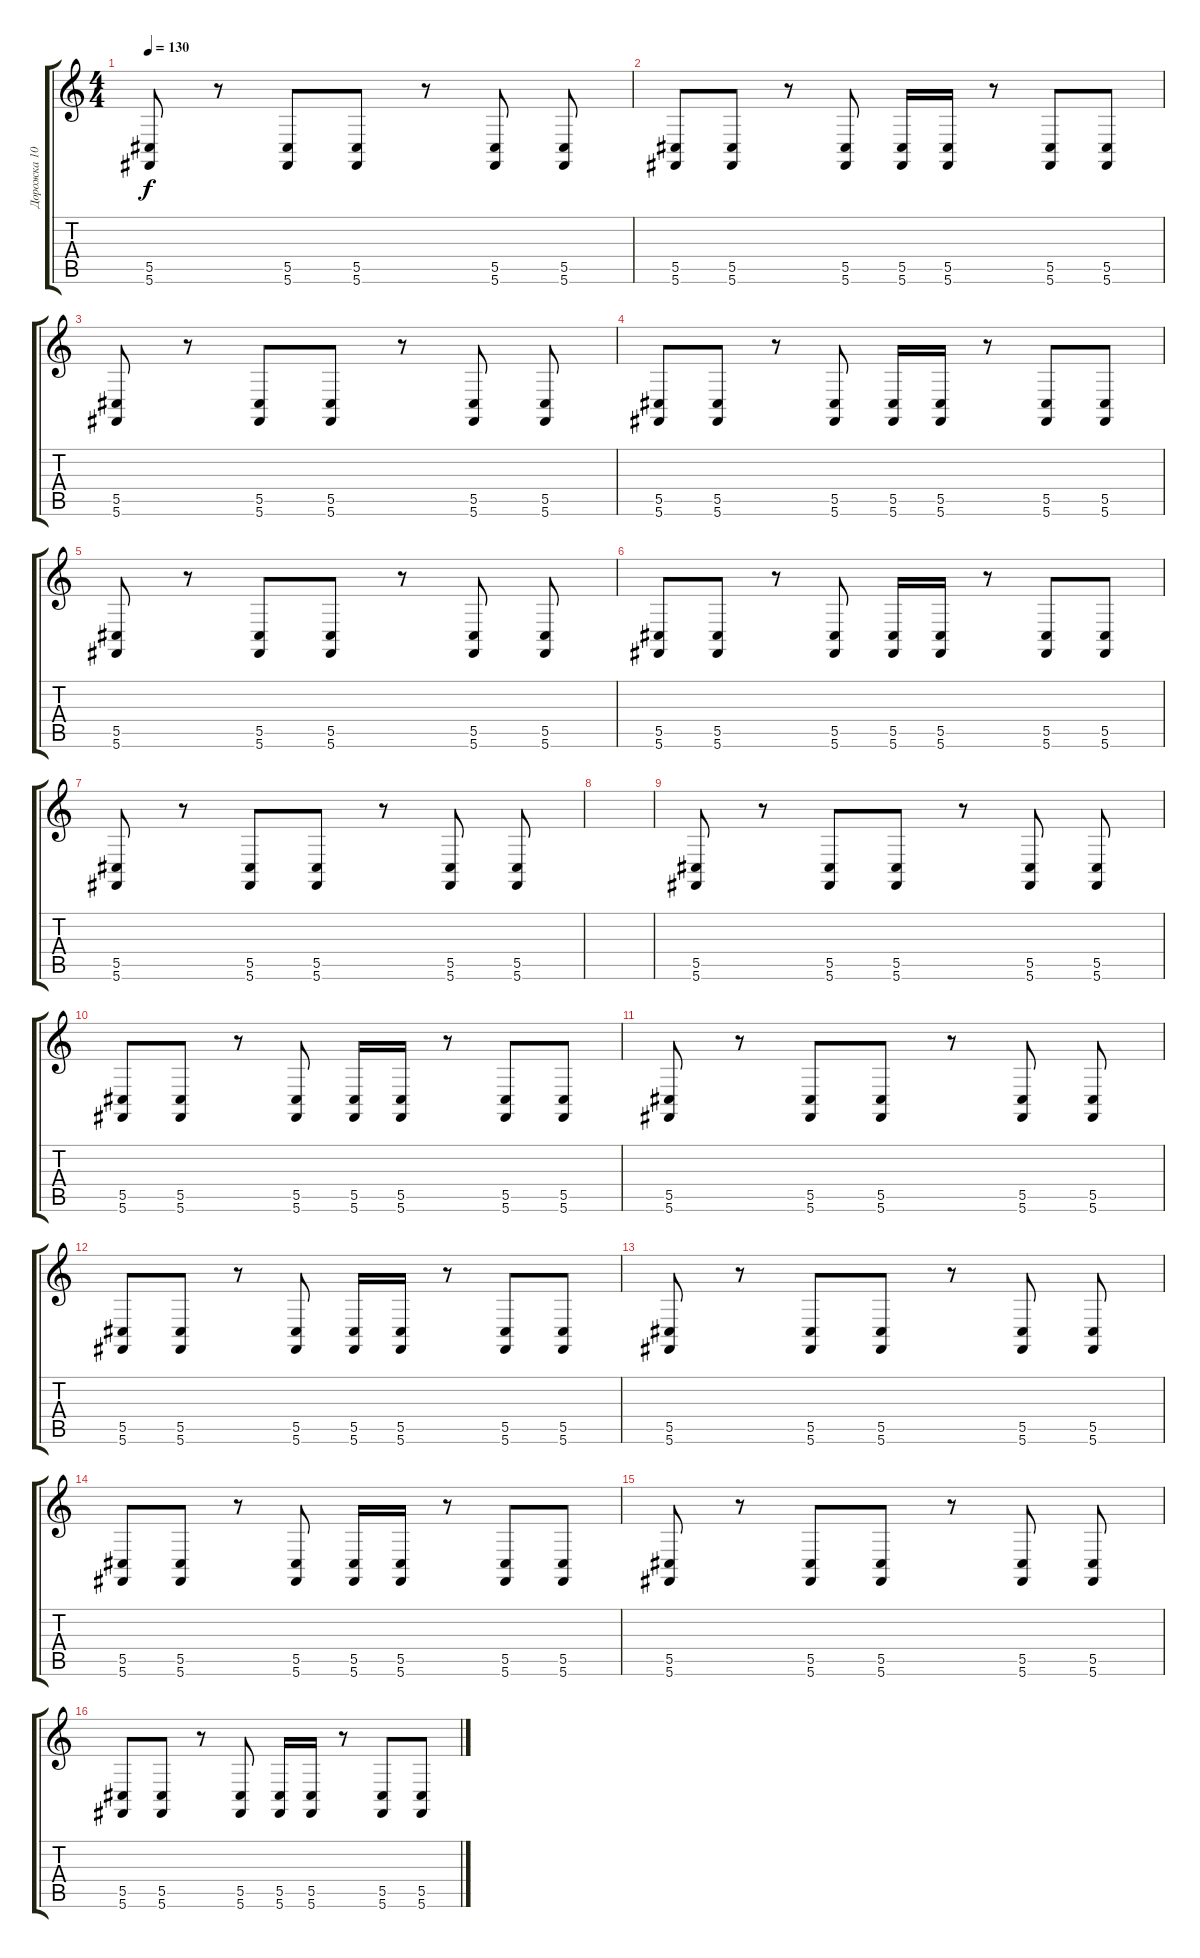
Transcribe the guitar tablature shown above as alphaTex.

\track ("Дорожка 10" "Дорожка 10") {instrument lead8bassandlead}
\staff {score tabs}
\tuning (Eb4 Bb3 Gb3 Db3 Ab2 Db2) {hide}
\ts (4 4)
\tempo 130
\clef g2
\ks c
(5.5 5.6).8{dy f} r.8 (5.5 5.6).8 (5.5 5.6).8 r.8 (5.5 5.6).8 (5.5 5.6).8 |
(5.5 5.6).8 (5.5 5.6).8 r.8 (5.5 5.6).8 (5.5 5.6).16 (5.5 5.6).16 r.8 (5.5 5.6).8 (5.5 5.6).8 |
(5.5 5.6).8 r.8 (5.5 5.6).8 (5.5 5.6).8 r.8 (5.5 5.6).8 (5.5 5.6).8 |
(5.5 5.6).8 (5.5 5.6).8 r.8 (5.5 5.6).8 (5.5 5.6).16 (5.5 5.6).16 r.8 (5.5 5.6).8 (5.5 5.6).8 |
(5.5 5.6).8 r.8 (5.5 5.6).8 (5.5 5.6).8 r.8 (5.5 5.6).8 (5.5 5.6).8 |
(5.5 5.6).8 (5.5 5.6).8 r.8 (5.5 5.6).8 (5.5 5.6).16 (5.5 5.6).16 r.8 (5.5 5.6).8 (5.5 5.6).8 |
(5.5 5.6).8 r.8 (5.5 5.6).8 (5.5 5.6).8 r.8 (5.5 5.6).8 (5.5 5.6).8 |
|
(5.5 5.6).8 r.8 (5.5 5.6).8 (5.5 5.6).8 r.8 (5.5 5.6).8 (5.5 5.6).8 |
(5.5 5.6).8 (5.5 5.6).8 r.8 (5.5 5.6).8 (5.5 5.6).16 (5.5 5.6).16 r.8 (5.5 5.6).8 (5.5 5.6).8 |
(5.5 5.6).8 r.8 (5.5 5.6).8 (5.5 5.6).8 r.8 (5.5 5.6).8 (5.5 5.6).8 |
(5.5 5.6).8 (5.5 5.6).8 r.8 (5.5 5.6).8 (5.5 5.6).16 (5.5 5.6).16 r.8 (5.5 5.6).8 (5.5 5.6).8 |
(5.5 5.6).8 r.8 (5.5 5.6).8 (5.5 5.6).8 r.8 (5.5 5.6).8 (5.5 5.6).8 |
(5.5 5.6).8 (5.5 5.6).8 r.8 (5.5 5.6).8 (5.5 5.6).16 (5.5 5.6).16 r.8 (5.5 5.6).8 (5.5 5.6).8 |
(5.5 5.6).8 r.8 (5.5 5.6).8 (5.5 5.6).8 r.8 (5.5 5.6).8 (5.5 5.6).8 |
(5.5 5.6).8 (5.5 5.6).8 r.8 (5.5 5.6).8 (5.5 5.6).16 (5.5 5.6).16 r.8 (5.5 5.6).8 (5.5 5.6).8
